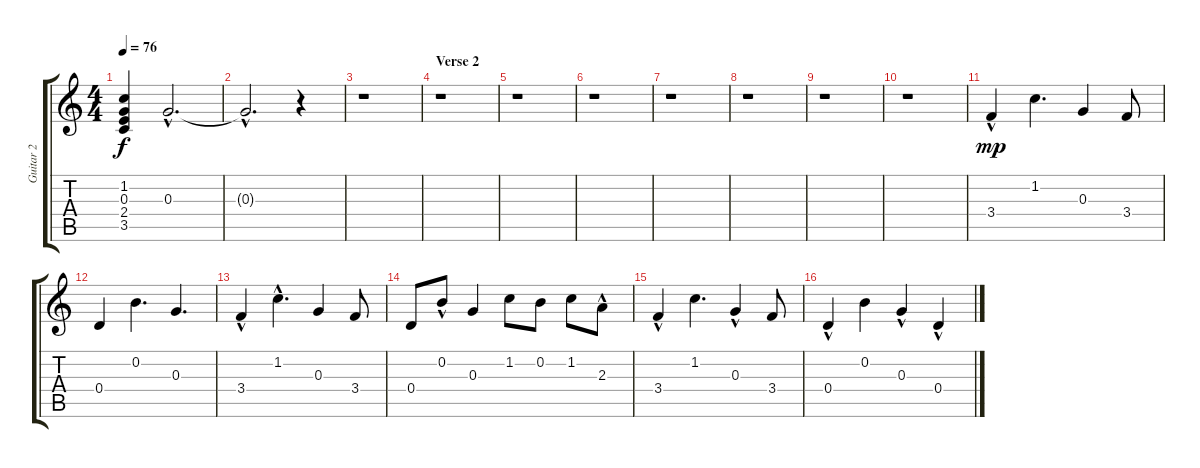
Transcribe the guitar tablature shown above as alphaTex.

\track ("Guitar 2" "Guitar 2") {instrument distortionguitar}
\staff {score tabs}
\tuning (E4 B3 G3 D3 A2 E2) {hide}
\ts (4 4)
\tempo 76
\clef g2
\ks c
(1.2 0.3 2.4 3.5).4{dy f} 0.3{hac}.2{d} |
0.3{hac t}.2{d} r.4 |
r.1 |
\section ("" "Verse 2")
r.1 |
r.1 |
r.1 |
r.1 |
r.1 |
r.1 |
r.1 |
3.4{hac}.4{dy mp} 1.2.4{d} 0.3.4 3.4.8 |
0.4.4 0.2.4{d} 0.3.4{d} |
3.4{hac}.4 1.2{hac}.4{d} 0.3.4 3.4.8 |
0.4.8 0.2{hac}.8 0.3.4 1.2.8 0.2.8 1.2.8 2.3{hac}.8 |
3.4{hac}.4 1.2.4{d} 0.3{hac}.4 3.4.8 |
0.4{hac}.4 0.2.4 0.3{hac}.4 0.4{hac}.4
